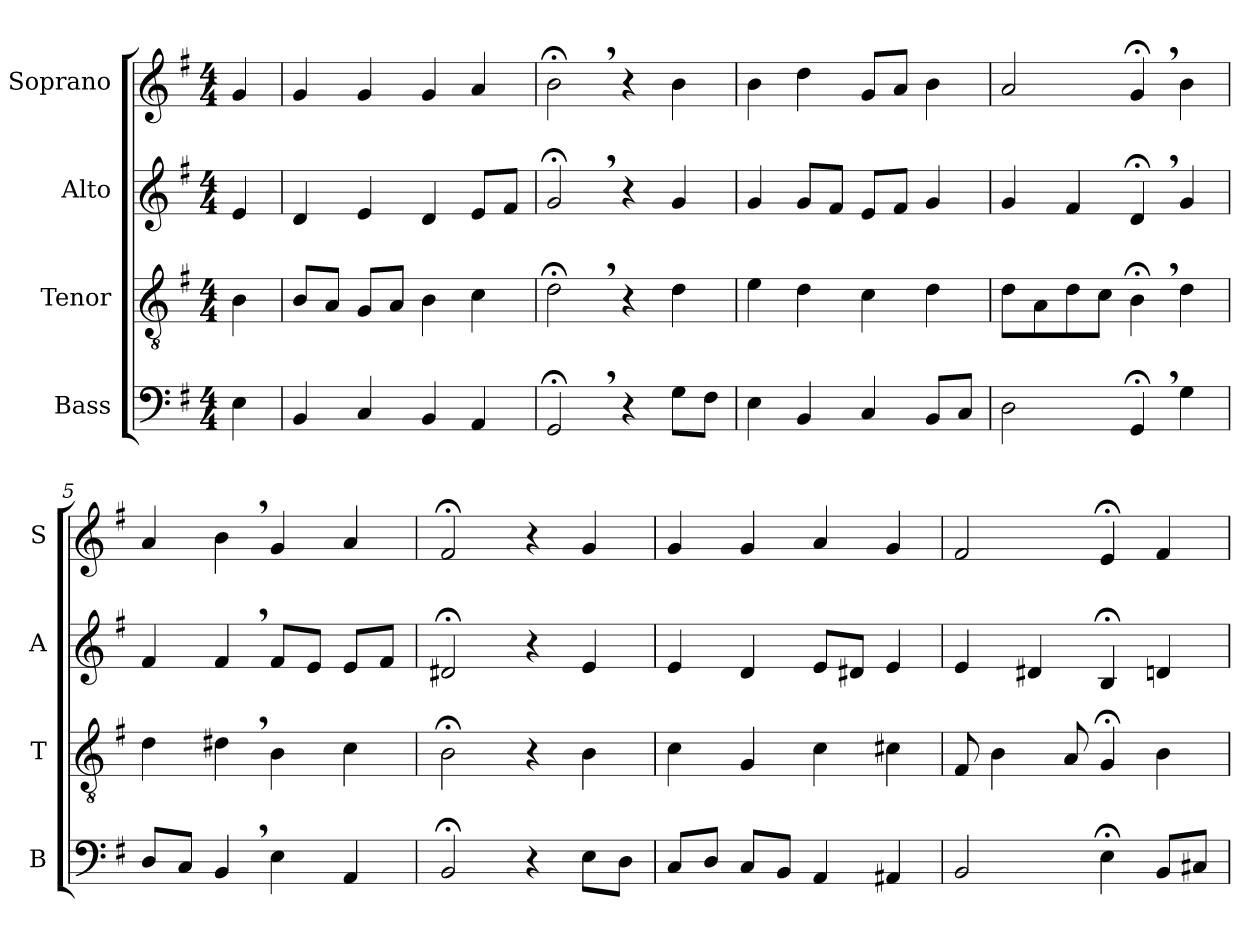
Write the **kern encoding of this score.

**kern	**kern	**kern	**kern
*part4	*part3	*part2	*part1
*staff4	*staff3	*staff2	*staff1
*I"Bass	*I"Tenor	*I"Alto	*I"Soprano
*I'B	*I'T	*I'A	*I'S
*clefF4	*clefGv2	*clefG2	*clefG2
*k[f#]	*k[f#]	*k[f#]	*k[f#]
*M4/4	*M4/4	*M4/4	*M4/4
=	=	=	=
4E\	4B\	4e/	4g/
=1	=1	=1	=1
4BB/	8B/L	4d/	4g/
.	8A/J	.	.
4C/	8G/L	4e/	4g/
.	8A/J	.	.
4BB/	4B\	4d/	4g:/
4AA/	4c\	8e/L	4a/
.	.	8f#/J	.
=2	=2	=2	=2
2GG;<,/	2d;<,\	2g;<,/	2b;<,\
4r	4r	4r	4r
8G\L	4d\	4g/	4b\
8F#\J	.	.	.
=3	=3	=3	=3
4E\	4e\	4g/	4b\
4BB/	4d\	8g/L	4dd\
.	.	8f#/J	.
4C/	4c\	8e/L	8g/L
.	.	8f#/J	8a/J
8BB/L	4d\	4g/	4b\
8C/J	.	.	.
=4	=4	=4	=4
2D\	8d\L	4g/	2a/
.	8A\	.	.
.	8d\	4f#/	.
.	8c\J	.	.
4GG;<,/	4B;<,\	4d;<,/	4g;<,/
4G\	4d\	4g/	4b\
=5	=5	=5	=5
8D/L	4d\	4f#/	4a/
8C/J	.	.	.
4BB,/	4d#X,\	4f#,/	4b,\
4E\	4B\	8f#/L	4g/
.	.	8e/J	.
4AA/	4c\	8e/L	4a/
.	.	8f#/J	.
=6	=6	=6	=6
2BB;</	2B;<\	2d#X;</	2f#;</
4r	4r	4r	4r
8E\L	4B\	4e/	4g/
8D\J	.	.	.
=7	=7	=7	=7
8C/L	4c\	4e/	4g/
8D/J	.	.	.
8C/L	4G/	4d/	4g/
8BB/J	.	.	.
4AA/	4c\	8e/L	4a/
.	.	8d#X/J	.
4AA#X/	4c#X\	4e/	4g/
=8	=8	=8	=8
2BB/	8F#/	4e/	2f#/
.	4B\	.	.
.	.	4d#X/	.
.	8A/	.	.
4E;<\	4G;</	4B;</	4e;</
8BB/L	4B\	4dn/	4f#/
8C#X/J	.	.	.
=	=	=	=
*-	*-	*-	*-
